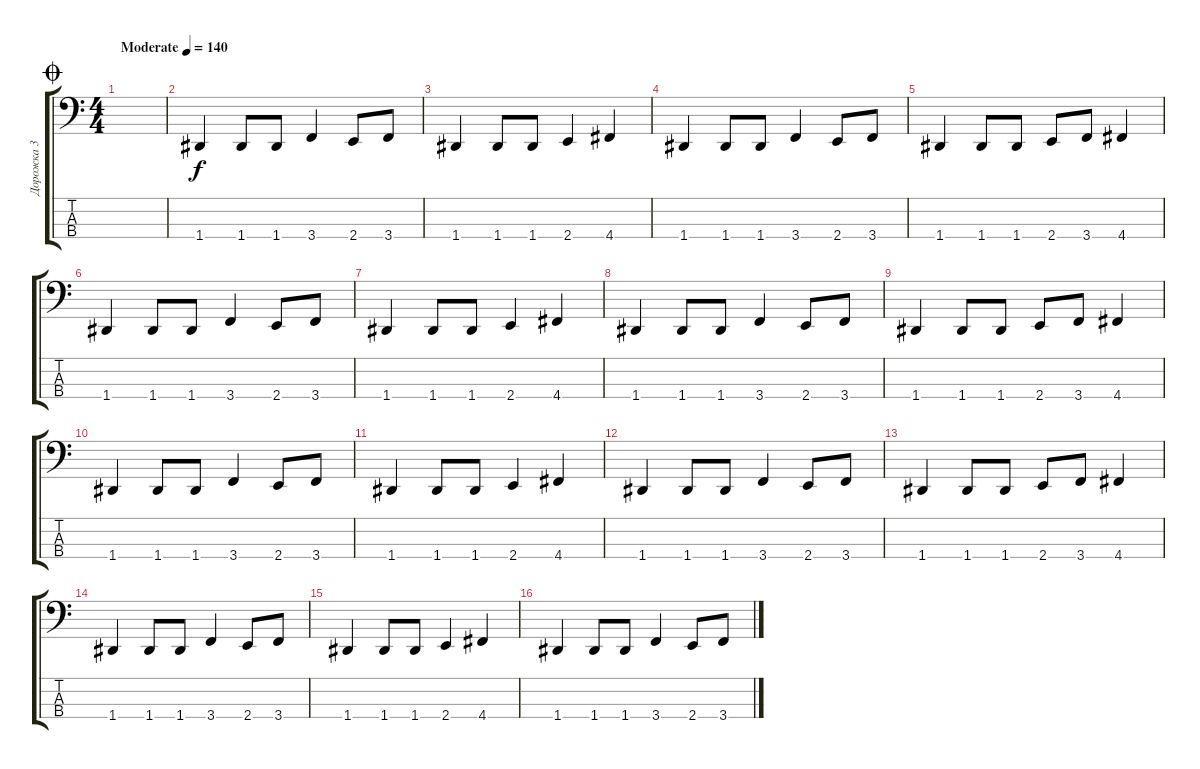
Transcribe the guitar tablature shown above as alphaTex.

\track ("Дорожка 3" "Дорожка 3") {instrument electricbasspick}
\staff {score tabs}
\tuning (F2 C2 G1 D1) {hide}
\ts (4 4)
\jump coda
\tempo (140 "Moderate")
\clef f4
\ks c
|
1.4.4 1.4.8 1.4.8 3.4.4 2.4.8 3.4.8 |
1.4.4 1.4.8 1.4.8 2.4.4 4.4.4 |
1.4.4 1.4.8 1.4.8 3.4.4 2.4.8 3.4.8 |
1.4.4 1.4.8 1.4.8 2.4.8 3.4.8 4.4.4 |
1.4.4 1.4.8 1.4.8 3.4.4 2.4.8 3.4.8 |
1.4.4 1.4.8 1.4.8 2.4.4 4.4.4 |
1.4.4 1.4.8 1.4.8 3.4.4 2.4.8 3.4.8 |
1.4.4 1.4.8 1.4.8 2.4.8 3.4.8 4.4.4 |
1.4.4 1.4.8 1.4.8 3.4.4 2.4.8 3.4.8 |
1.4.4 1.4.8 1.4.8 2.4.4 4.4.4 |
1.4.4 1.4.8 1.4.8 3.4.4 2.4.8 3.4.8 |
1.4.4 1.4.8 1.4.8 2.4.8 3.4.8 4.4.4 |
1.4.4 1.4.8 1.4.8 3.4.4 2.4.8 3.4.8 |
1.4.4 1.4.8 1.4.8 2.4.4 4.4.4 |
1.4.4 1.4.8 1.4.8 3.4.4 2.4.8 3.4.8
